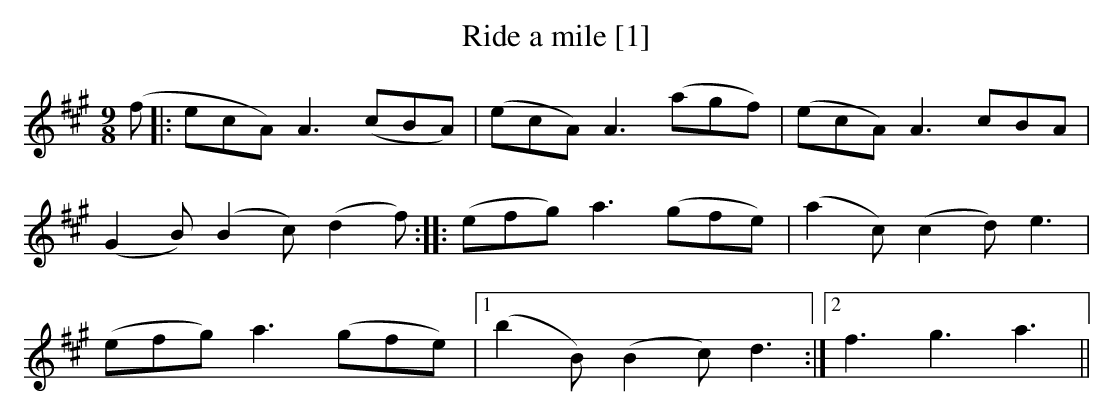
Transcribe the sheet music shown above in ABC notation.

X:1
T:Ride a mile [1]
M:9/8
L:1/8
K:A
(f|:ecA) A3 (cBA)|(ecA) A3 (agf)|(ecA) A3 cBA|
(G2B) (B2c) (d2f):||:(efg) a3 (gfe)|(a2c) (c2d) e3|
(efg) a3 (gfe)|1  (b2B) (B2c) d3:|2 f3g3 a3||
